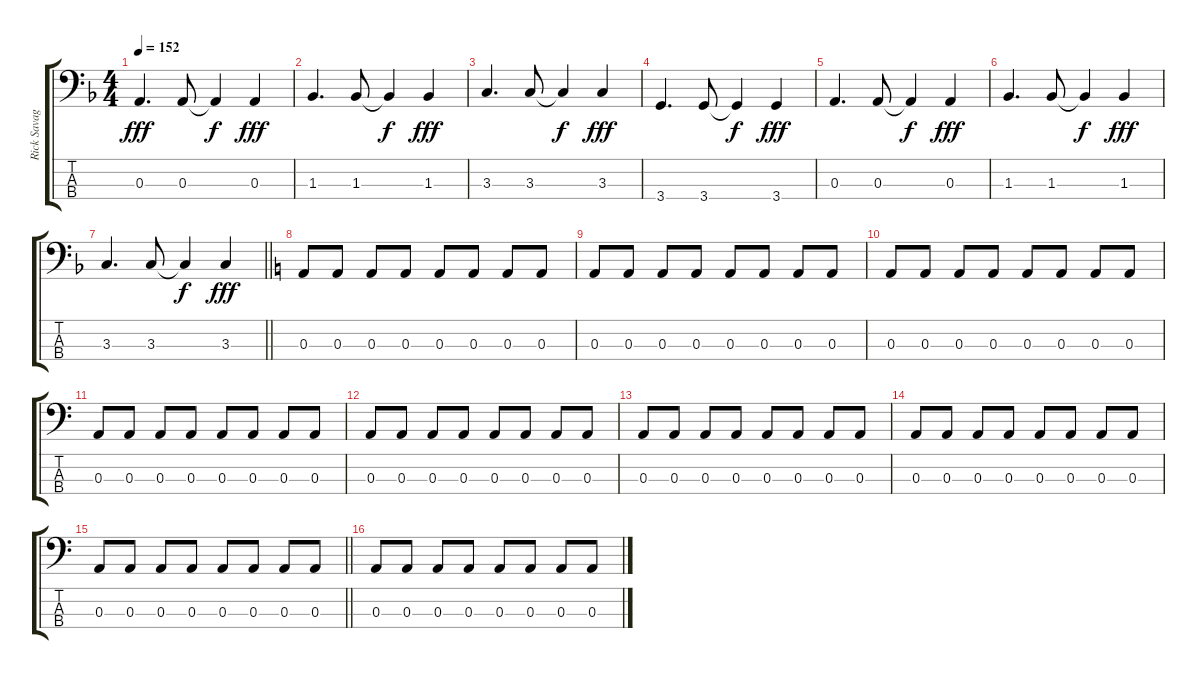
\track ("Rick Savage" "Rick Savag") {instrument electricbassfinger}
\staff {score tabs}
\tuning (G2 D2 A1 E1) {hide}
\ts (4 4)
\tempo 152
\clef f4
\ks dminor
0.3.4{d dy fff} 0.3.8 0.3{t}.4{dy f} 0.3.4{dy fff} |
1.3.4{d} 1.3.8 1.3{t}.4{dy f} 1.3.4{dy fff} |
3.3.4{d} 3.3.8 3.3{t}.4{dy f} 3.3.4{dy fff} |
3.4.4{d} 3.4.8 3.4{t}.4{dy f} 3.4.4{dy fff} |
0.3.4{d} 0.3.8 0.3{t}.4{dy f} 0.3.4{dy fff} |
1.3.4{d} 1.3.8 1.3{t}.4{dy f} 1.3.4{dy fff} |
\barLineRight lightlight
3.3.4{d} 3.3.8 3.3{t}.4{dy f} 3.3.4{dy fff} |
\ks aminor
0.3.8 0.3.8 0.3.8 0.3.8 0.3.8 0.3.8 0.3.8 0.3.8 |
\ks c
0.3.8 0.3.8 0.3.8 0.3.8 0.3.8 0.3.8 0.3.8 0.3.8 |
0.3.8 0.3.8 0.3.8 0.3.8 0.3.8 0.3.8 0.3.8 0.3.8 |
0.3.8 0.3.8 0.3.8 0.3.8 0.3.8 0.3.8 0.3.8 0.3.8 |
0.3.8 0.3.8 0.3.8 0.3.8 0.3.8 0.3.8 0.3.8 0.3.8 |
0.3.8 0.3.8 0.3.8 0.3.8 0.3.8 0.3.8 0.3.8 0.3.8 |
0.3.8 0.3.8 0.3.8 0.3.8 0.3.8 0.3.8 0.3.8 0.3.8 |
\barLineRight lightlight
0.3.8 0.3.8 0.3.8 0.3.8 0.3.8 0.3.8 0.3.8 0.3.8 |
0.3.8 0.3.8 0.3.8 0.3.8 0.3.8 0.3.8 0.3.8 0.3.8
